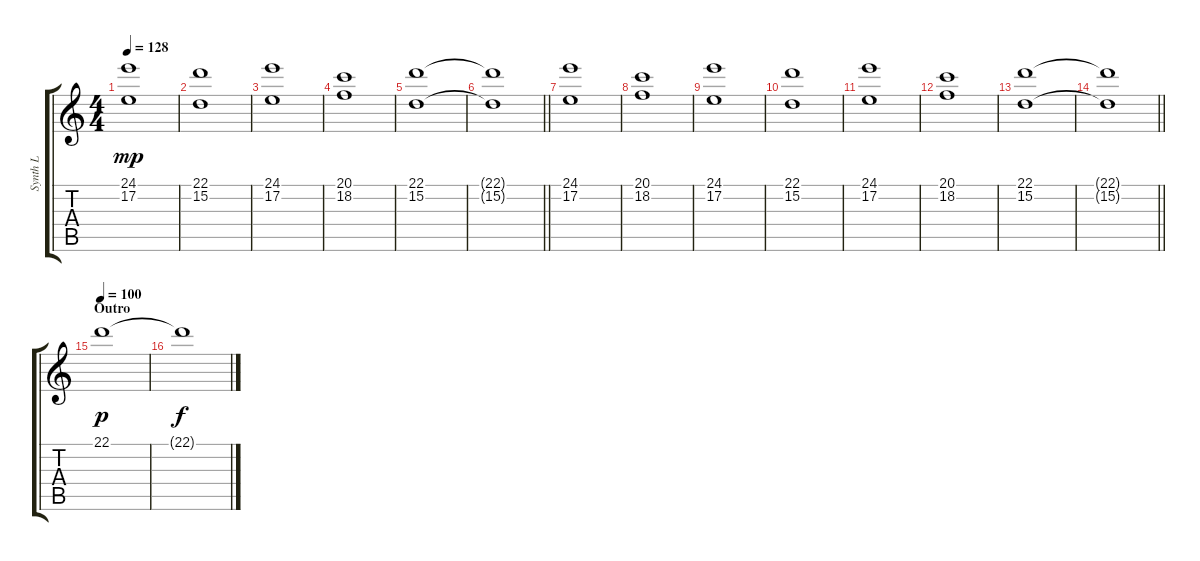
\track ("Synth L" "Synth L") {instrument stringensemble1}
\staff {score tabs}
\tuning (E4 B3 G3 D3 A2 E2) {hide}
\ts (4 4)
\tempo 128
\clef g2
\ks c
(24.1 17.2).1{dy mp} |
(22.1 15.2).1 |
(24.1 17.2).1 |
(20.1 18.2).1 |
(22.1 15.2).1 |
\barLineRight lightlight
(22.1{t} 15.2{t}).1 |
(24.1 17.2).1 |
(20.1 18.2).1 |
(24.1 17.2).1 |
(22.1 15.2).1 |
(24.1 17.2).1 |
(20.1 18.2).1 |
(22.1 15.2).1 |
\barLineRight lightlight
(22.1{t} 15.2{t}).1 |
\section ("" "Outro")
\tempo 100
22.1.1{dy p} |
22.1{t}.1{dy f}
